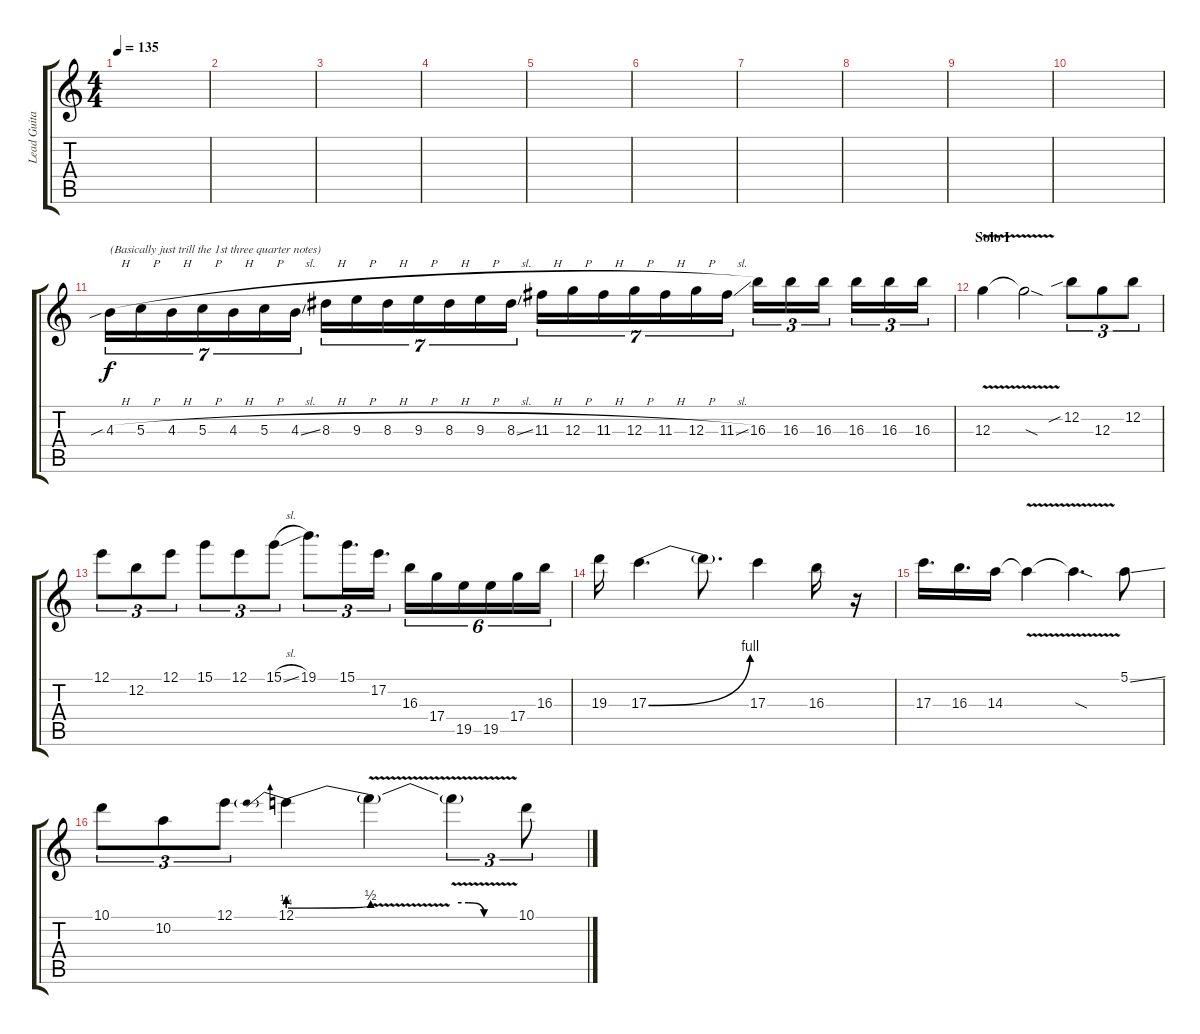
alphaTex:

\track ("Lead Guitar (Main)" "Lead Guita") {instrument acousticguitarsteel}
\staff {score tabs}
\tuning (E4 B3 G3 D3 A2 D2) {hide}
\ts (4 4)
\tempo 135
\clef g2
\ks c
|
|
|
|
|
|
|
|
|
|
4.3{sib h}.16{tu (7 4) txt "(Basically just trill the 1st three quarter notes)"} 5.3{h}.16{tu (7 4)} 4.3{h}.16{tu (7 4)} 5.3{h}.16{tu (7 4)} 4.3{h}.16{tu (7 4)} 5.3{h}.16{tu (7 4)} 4.3{sl}.16{tu (7 4)} 8.3{h}.16{tu (7 4)} 9.3{h}.16{tu (7 4)} 8.3{h}.16{tu (7 4)} 9.3{h}.16{tu (7 4)} 8.3{h}.16{tu (7 4)} 9.3{h}.16{tu (7 4)} 8.3{sl}.16{tu (7 4)} 11.3{h}.16{tu (7 4)} 12.3{h}.16{tu (7 4)} 11.3{h}.16{tu (7 4)} 12.3{h}.16{tu (7 4)} 11.3{h}.16{tu (7 4)} 12.3{h}.16{tu (7 4)} 11.3{sl}.16{tu (7 4)} 16.3.16{tu (3 2)} 16.3.16{tu (3 2)} 16.3.16{tu (3 2)} 16.3.16{tu (3 2)} 16.3.16{tu (3 2)} 16.3.16{tu (3 2)} |
\section ("" "Solo I")
12.3{v}.4 12.3{v sod t}.2 12.2{sib}.8{tu (3 2)} 12.3.8{tu (3 2)} 12.2.8{tu (3 2)} |
12.1.8{tu (3 2)} 12.2.8{tu (3 2)} 12.1.8{tu (3 2)} 15.1.8{tu (3 2)} 12.1.8{tu (3 2)} 15.1{sl}.8{tu (3 2)} 19.1.8{d tu (3 2)} 15.1.16{d tu (3 2)} 17.2.16{d tu (3 2)} 16.3.16{tu (6 4)} 17.4.16{tu (6 4)} 19.5.16{tu (6 4)} 19.5.16{tu (6 4)} 17.4.16{tu (6 4)} 16.3.16{tu (6 4)} |
19.3.16 17.3{be (bend 0 0 60 4)}.4{d} 17.3{t}.8{d} 17.3.4 16.3.16 r.16 |
17.3.16{d} 16.3.16{d} 14.3.16 14.3{v t}.4 14.3{v sod t}.4{d} 5.1{ss}.8 |
10.1.8{tu (3 2)} 10.2.8{tu (3 2)} 12.1.8{tu (3 2)} 12.1{be (prebendbend 0 1 60 2)}.4 12.1{v t}.4 12.1{be (custom 0 2 15 2 30 0 60 0) t}.4{tu (3 2)} 10.1.8{tu (3 2)}
